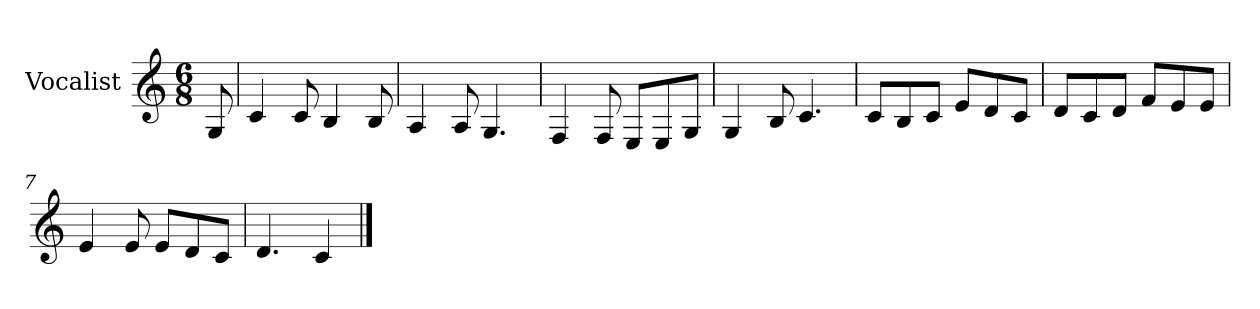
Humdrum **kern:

**kern
*part1
*staff1
*I"Vocalist
*k[]
*C:
*M6/8
=
8G
=1
4c
8c
4B
8B
=2
4A
8A
4.G
=3
4F
8F
8EL
8E
8GJ
=4
4G
8B
4.c
=5
8cL
8B
8cJ
8eL
8d
8cJ
=6
8dL
8c
8dJ
8fL
8e
8eJ
=7
4e
8e
8eL
8d
8cJ
=8
4.d
4c
==
*-
